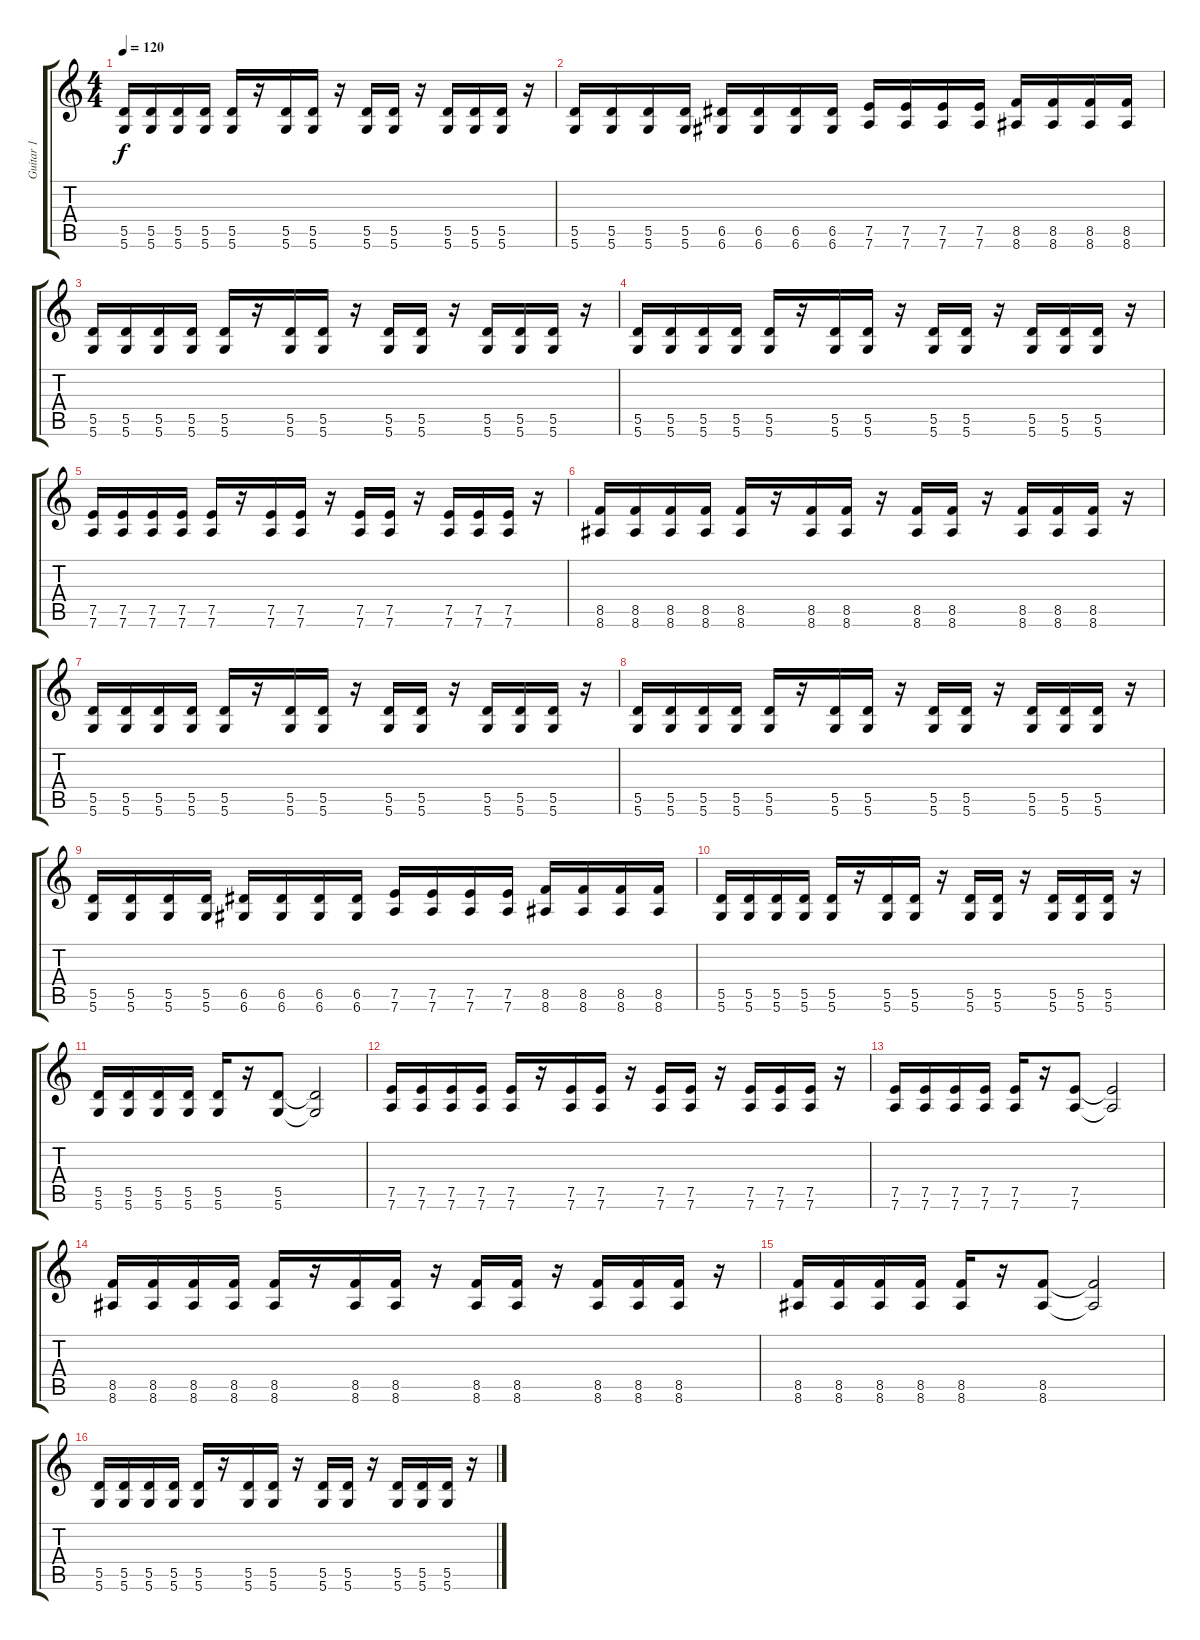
\track ("Guitar 1" "Guitar 1") {instrument distortionguitar}
\staff {score tabs}
\tuning (E4 B3 G3 D3 A2 D2) {hide}
\ts (4 4)
\tempo 120
\clef g2
\ks c
(5.5 5.6).16{dy f} (5.5 5.6).16 (5.5 5.6).16 (5.5 5.6).16 (5.5 5.6).16 r.16 (5.5 5.6).16 (5.5 5.6).16 r.16 (5.5 5.6).16 (5.5 5.6).16 r.16 (5.5 5.6).16 (5.5 5.6).16 (5.5 5.6).16 r.16 |
(5.5 5.6).16 (5.5 5.6).16 (5.5 5.6).16 (5.5 5.6).16 (6.5 6.6).16 (6.5 6.6).16 (6.5 6.6).16 (6.5 6.6).16 (7.5 7.6).16 (7.5 7.6).16 (7.5 7.6).16 (7.5 7.6).16 (8.5 8.6).16 (8.5 8.6).16 (8.5 8.6).16 (8.5 8.6).16 |
(5.5 5.6).16 (5.5 5.6).16 (5.5 5.6).16 (5.5 5.6).16 (5.5 5.6).16 r.16 (5.5 5.6).16 (5.5 5.6).16 r.16 (5.5 5.6).16 (5.5 5.6).16 r.16 (5.5 5.6).16 (5.5 5.6).16 (5.5 5.6).16 r.16 |
(5.5 5.6).16 (5.5 5.6).16 (5.5 5.6).16 (5.5 5.6).16 (5.5 5.6).16 r.16 (5.5 5.6).16 (5.5 5.6).16 r.16 (5.5 5.6).16 (5.5 5.6).16 r.16 (5.5 5.6).16 (5.5 5.6).16 (5.5 5.6).16 r.16 |
(7.5 7.6).16 (7.5 7.6).16 (7.5 7.6).16 (7.5 7.6).16 (7.5 7.6).16 r.16 (7.5 7.6).16 (7.5 7.6).16 r.16 (7.5 7.6).16 (7.5 7.6).16 r.16 (7.5 7.6).16 (7.5 7.6).16 (7.5 7.6).16 r.16 |
(8.5 8.6).16 (8.5 8.6).16 (8.5 8.6).16 (8.5 8.6).16 (8.5 8.6).16 r.16 (8.5 8.6).16 (8.5 8.6).16 r.16 (8.5 8.6).16 (8.5 8.6).16 r.16 (8.5 8.6).16 (8.5 8.6).16 (8.5 8.6).16 r.16 |
(5.5 5.6).16 (5.5 5.6).16 (5.5 5.6).16 (5.5 5.6).16 (5.5 5.6).16 r.16 (5.5 5.6).16 (5.5 5.6).16 r.16 (5.5 5.6).16 (5.5 5.6).16 r.16 (5.5 5.6).16 (5.5 5.6).16 (5.5 5.6).16 r.16 |
(5.5 5.6).16 (5.5 5.6).16 (5.5 5.6).16 (5.5 5.6).16 (5.5 5.6).16 r.16 (5.5 5.6).16 (5.5 5.6).16 r.16 (5.5 5.6).16 (5.5 5.6).16 r.16 (5.5 5.6).16 (5.5 5.6).16 (5.5 5.6).16 r.16 |
(5.5 5.6).16 (5.5 5.6).16 (5.5 5.6).16 (5.5 5.6).16 (6.5 6.6).16 (6.5 6.6).16 (6.5 6.6).16 (6.5 6.6).16 (7.5 7.6).16 (7.5 7.6).16 (7.5 7.6).16 (7.5 7.6).16 (8.5 8.6).16 (8.5 8.6).16 (8.5 8.6).16 (8.5 8.6).16 |
(5.5 5.6).16{volume 11} (5.5 5.6).16 (5.5 5.6).16 (5.5 5.6).16 (5.5 5.6).16 r.16 (5.5 5.6).16 (5.5 5.6).16 r.16 (5.5 5.6).16 (5.5 5.6).16 r.16 (5.5 5.6).16 (5.5 5.6).16 (5.5 5.6).16 r.16 |
(5.5 5.6).16 (5.5 5.6).16 (5.5 5.6).16 (5.5 5.6).16 (5.5 5.6).16 r.16 (5.5 5.6).8 (5.5{t} 5.6{t}).2 |
(7.5 7.6).16 (7.5 7.6).16 (7.5 7.6).16 (7.5 7.6).16 (7.5 7.6).16 r.16 (7.5 7.6).16 (7.5 7.6).16 r.16 (7.5 7.6).16 (7.5 7.6).16 r.16 (7.5 7.6).16 (7.5 7.6).16 (7.5 7.6).16 r.16 |
(7.5 7.6).16 (7.5 7.6).16 (7.5 7.6).16 (7.5 7.6).16 (7.5 7.6).16 r.16 (7.5 7.6).8 (7.5{t} 7.6{t}).2 |
(8.5 8.6).16 (8.5 8.6).16 (8.5 8.6).16 (8.5 8.6).16 (8.5 8.6).16 r.16 (8.5 8.6).16 (8.5 8.6).16 r.16 (8.5 8.6).16 (8.5 8.6).16 r.16 (8.5 8.6).16 (8.5 8.6).16 (8.5 8.6).16 r.16 |
(8.5 8.6).16 (8.5 8.6).16 (8.5 8.6).16 (8.5 8.6).16 (8.5 8.6).16 r.16 (8.5 8.6).8 (8.5{t} 8.6{t}).2 |
(5.5 5.6).16 (5.5 5.6).16 (5.5 5.6).16 (5.5 5.6).16 (5.5 5.6).16 r.16 (5.5 5.6).16 (5.5 5.6).16 r.16 (5.5 5.6).16 (5.5 5.6).16 r.16 (5.5 5.6).16 (5.5 5.6).16 (5.5 5.6).16 r.16
